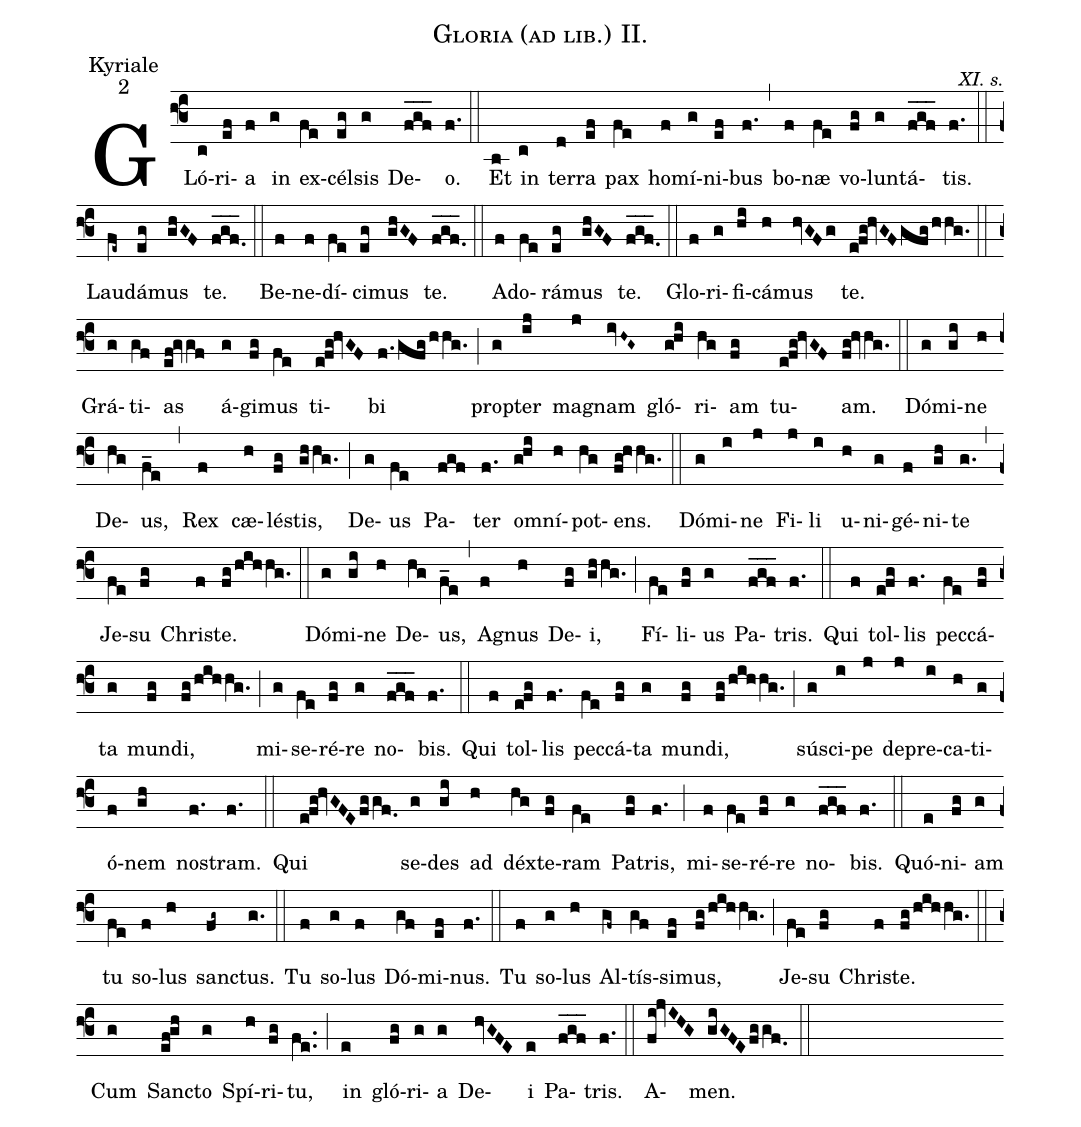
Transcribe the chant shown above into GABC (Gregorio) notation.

name:Gloria (ad lib.) II.;
office-part:Kyriale;
mode:2;
commentary:XI. s.;
%%
(f3) GLó(c)ri(ef)a(f) in(g) ex(fe)cél(eg)sis(g) De(f_g_f_)o.(f.) (::) Et(b) in(c) ter(d)ra(ef) pax(fe) ho(f)mí(g)ni(ef)bus(f.) (,) bo(f)næ(fe) vo(fg)lun(g)tá(f_g_f_)tis.(f.) (::) Lau(fe~)dá(eg)mus(ghGF) te.(f_g_f._) (::) Be(f)ne(f)dí(fe)ci(eg)mus(ghGF) te.(f_g_f._) (::) Ad(f)o(fe)rá(eg)mus(ghGF) te.(f_g_f._) (::) Glo(f)ri(g)fi(hi)cá(h)mus(hvGFg) te.(e!fg!hvGF/gfg/hhg.) (::) Grá(g)ti(gf)as(ef!gvgf) á(g)gi(fg)mus(fe) ti(e!fg!hvGF)bi(f./gfg/hhg.) (;) pro(g)pter(ij) ma(j)gnam(ivH~G~) gló(g!hi)ri(hg)am(fg) tu(e!fg!hvGF)am.(fg!hvhg.) (::) Dó(g)mi(gi)ne(h) De(hg)us,(f_e) (,) Rex(f) cæ(h)lé(fg)stis,(ghhg.) (;) De(g)us(fe) Pa(fgf)ter(f.) o(g!hi)mní(h)pot(hg)ens.(fg!hhg.) (::) Dó(g)mi(i)ne(j) Fi(j)li(i) u(h)ni(g)gé(f)ni(gh)te(g.) (,) Je(fe)su(fg) Chri(f)ste.(fg/hihhg.) (::) Dó(g)mi(gi)ne(h) De(hg)us,(f_e) (,) A(f)gnus(h) De(fg)i,(ghhg.) (;) Fí(fe)li(fg)us(g) Pa(f_g_f_)tris.(f.) (::) Qui(f) tol(e!fg)lis(f.) pec(fe)cá(fg)ta(g) mun(fg)di,(fg/hihhg.) (;) mi(g)se(fe)ré(fg)re(g) no(f_g_f_)bis.(f.) (::) Qui(f) tol(e!fg)lis(f.) pec(fe)cá(fg)ta(g) mun(fg)di,(fg/hihhg.) (;) sús(g)ci(i)pe(j) de(j)pre(i)ca(h)ti(g)ó(f)nem(gh) no(f.)stram.(f.) (::) Qui(e!fg!hvGFE/fggf.0) se(g)des(gi) ad(h) déx(hg)te(fg)ram(fe) Pa(fg)tris,(f.) (;) mi(f)se(fe)ré(fg)re(g) no(f_g_f_)bis.(f.) (::) Quó(e)ni(fg)am(g) tu(fe) so(f)lus(h) san(fg~)ctus.(g.) (::) Tu(f) so(g)lus(f) Dó(gf)mi(ef)nus.(f.) (::) Tu(f) so(g)lus(h) Al(gf~)tís(gf)si(ef)mus,(fg/hihhg.) (;) Je(fe)su(fg) Chri(f)ste.(fg/hihhg.) (::) Cum(g) San(ef!gh)cto(g) Spí(h)ri(fg)tu,(fe..) (;) in(e) gló(fg)ri(g)a(g) De(hvGFE)i(e) Pa(f_g_f_)tris.(f.) (::) A(fi!jvIHG)men.(giGFE/fggf.0) (::)
